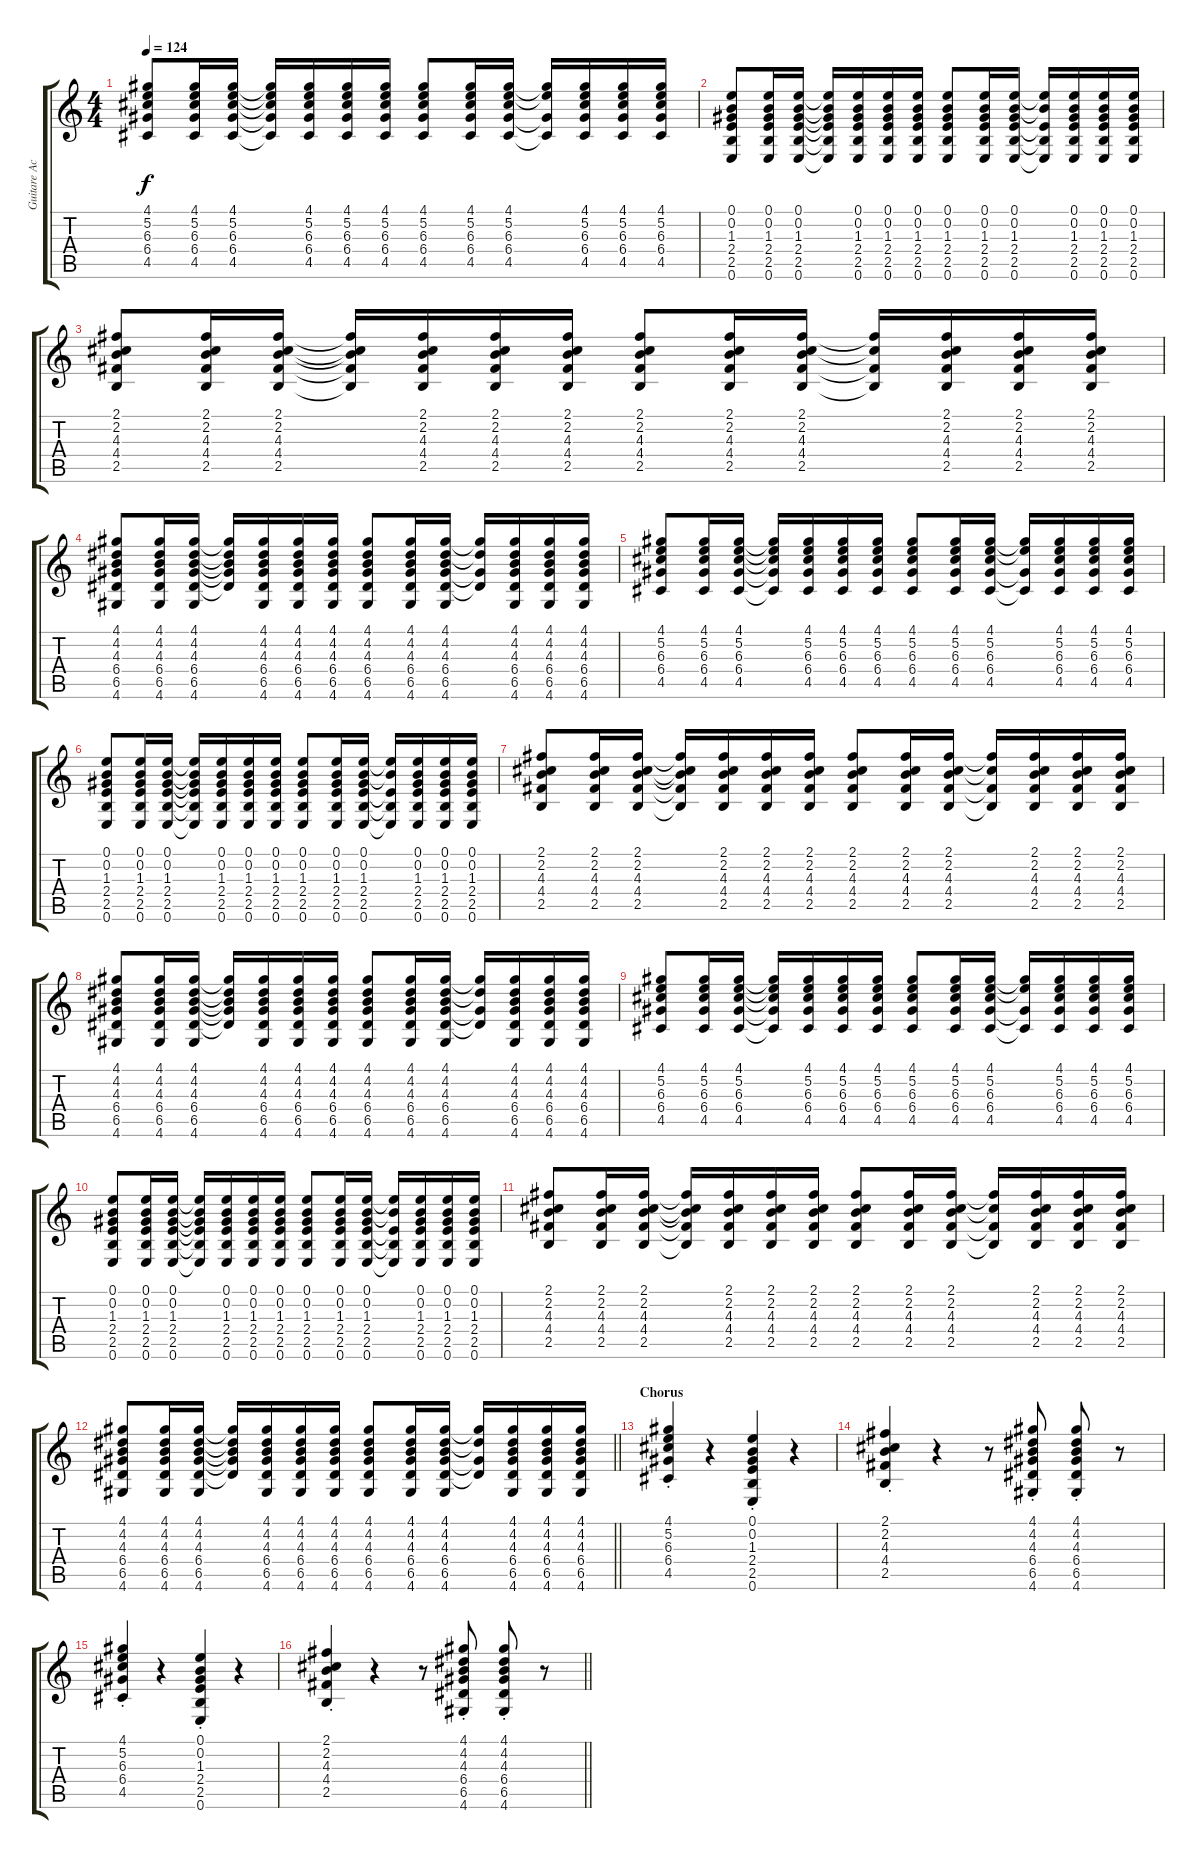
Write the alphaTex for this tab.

\track ("Guitare Acoustique" "Guitare Ac") {instrument acousticguitarsteel}
\staff {score tabs}
\tuning (E4 B3 G3 D3 A2 E2) {hide}
\ts (4 4)
\tempo 124
\clef g2
\ks c
(4.1 5.2 6.3 6.4 4.5).8{dy f} (4.1 5.2 6.3 6.4 4.5).16 (4.1 5.2 6.3 6.4 4.5).16 (4.1{t} 5.2{t} 6.3{t} 6.4{t} 4.5{t}).16 (4.1 5.2 6.3 6.4 4.5).16 (4.1 5.2 6.3 6.4 4.5).16 (4.1 5.2 6.3 6.4 4.5).16 (4.1 5.2 6.3 6.4 4.5).8 (4.1 5.2 6.3 6.4 4.5).16 (4.1 5.2 6.3 6.4 4.5).16 (4.1{t} 5.2{t} 6.4{t} 4.5{t}).16 (4.1 5.2 6.3 6.4 4.5).16 (4.1 5.2 6.3 6.4 4.5).16 (4.1 5.2 6.3 6.4 4.5).16 |
(0.1 0.2 1.3 2.4 2.5 0.6).8 (0.1 0.2 1.3 2.4 2.5 0.6).16 (0.1 0.2 1.3 2.4 2.5 0.6).16 (0.1{t} 0.2{t} 1.3{t} 2.4{t} 2.5{t} 0.6{t}).16 (0.1 0.2 1.3 2.4 2.5 0.6).16 (0.1 0.2 1.3 2.4 2.5 0.6).16 (0.1 0.2 1.3 2.4 2.5 0.6).16 (0.1 0.2 1.3 2.4 2.5 0.6).8 (0.1 0.2 1.3 2.4 2.5 0.6).16 (0.1 0.2 1.3 2.4 2.5 0.6).16 (0.1{t} 0.2{t} 2.4{t} 2.5{t} 0.6{t}).16 (0.1 0.2 1.3 2.4 2.5 0.6).16 (0.1 0.2 1.3 2.4 2.5 0.6).16 (0.1 0.2 1.3 2.4 2.5 0.6).16 |
(2.1 2.2 4.3 4.4 2.5).8 (2.1 2.2 4.3 4.4 2.5).16 (2.1 2.2 4.3 4.4 2.5).16 (2.1{t} 2.2{t} 4.3{t} 4.4{t} 2.5{t}).16 (2.1 2.2 4.3 4.4 2.5).16 (2.1 2.2 4.3 4.4 2.5).16 (2.1 2.2 4.3 4.4 2.5).16 (2.1 2.2 4.3 4.4 2.5).8 (2.1 2.2 4.3 4.4 2.5).16 (2.1 2.2 4.3 4.4 2.5).16 (2.1{t} 2.2{t} 4.4{t} 2.5{t}).16 (2.1 2.2 4.3 4.4 2.5).16 (2.1 2.2 4.3 4.4 2.5).16 (2.1 2.2 4.3 4.4 2.5).16 |
(4.1 4.2 4.3 6.4 6.5 4.6).8 (4.1 4.2 4.3 6.4 6.5 4.6).16 (4.1 4.2 4.3 6.4 6.5 4.6).16 (4.1{t} 4.2{t} 4.3{t} 6.4{t} 6.5{t}).16 (4.1 4.2 4.3 6.4 6.5 4.6).16 (4.1 4.2 4.3 6.4 6.5 4.6).16 (4.1 4.2 4.3 6.4 6.5 4.6).16 (4.1 4.2 4.3 6.4 6.5 4.6).8 (4.1 4.2 4.3 6.4 6.5 4.6).16 (4.1 4.2 4.3 6.4 6.5 4.6).16 (4.1{t} 4.2{t} 6.4{t} 6.5{t}).16 (4.1 4.2 4.3 6.4 6.5 4.6).16 (4.1 4.2 4.3 6.4 6.5 4.6).16 (4.1 4.2 4.3 6.4 6.5 4.6).16 |
(4.1 5.2 6.3 6.4 4.5).8 (4.1 5.2 6.3 6.4 4.5).16 (4.1 5.2 6.3 6.4 4.5).16 (4.1{t} 5.2{t} 6.3{t} 6.4{t} 4.5{t}).16 (4.1 5.2 6.3 6.4 4.5).16 (4.1 5.2 6.3 6.4 4.5).16 (4.1 5.2 6.3 6.4 4.5).16 (4.1 5.2 6.3 6.4 4.5).8 (4.1 5.2 6.3 6.4 4.5).16 (4.1 5.2 6.3 6.4 4.5).16 (4.1{t} 5.2{t} 6.4{t} 4.5{t}).16 (4.1 5.2 6.3 6.4 4.5).16 (4.1 5.2 6.3 6.4 4.5).16 (4.1 5.2 6.3 6.4 4.5).16 |
(0.1 0.2 1.3 2.4 2.5 0.6).8 (0.1 0.2 1.3 2.4 2.5 0.6).16 (0.1 0.2 1.3 2.4 2.5 0.6).16 (0.1{t} 0.2{t} 1.3{t} 2.4{t} 2.5{t} 0.6{t}).16 (0.1 0.2 1.3 2.4 2.5 0.6).16 (0.1 0.2 1.3 2.4 2.5 0.6).16 (0.1 0.2 1.3 2.4 2.5 0.6).16 (0.1 0.2 1.3 2.4 2.5 0.6).8 (0.1 0.2 1.3 2.4 2.5 0.6).16 (0.1 0.2 1.3 2.4 2.5 0.6).16 (0.1{t} 0.2{t} 2.4{t} 2.5{t} 0.6{t}).16 (0.1 0.2 1.3 2.4 2.5 0.6).16 (0.1 0.2 1.3 2.4 2.5 0.6).16 (0.1 0.2 1.3 2.4 2.5 0.6).16 |
(2.1 2.2 4.3 4.4 2.5).8 (2.1 2.2 4.3 4.4 2.5).16 (2.1 2.2 4.3 4.4 2.5).16 (2.1{t} 2.2{t} 4.3{t} 4.4{t} 2.5{t}).16 (2.1 2.2 4.3 4.4 2.5).16 (2.1 2.2 4.3 4.4 2.5).16 (2.1 2.2 4.3 4.4 2.5).16 (2.1 2.2 4.3 4.4 2.5).8 (2.1 2.2 4.3 4.4 2.5).16 (2.1 2.2 4.3 4.4 2.5).16 (2.1{t} 2.2{t} 4.4{t} 2.5{t}).16 (2.1 2.2 4.3 4.4 2.5).16 (2.1 2.2 4.3 4.4 2.5).16 (2.1 2.2 4.3 4.4 2.5).16 |
(4.1 4.2 4.3 6.4 6.5 4.6).8 (4.1 4.2 4.3 6.4 6.5 4.6).16 (4.1 4.2 4.3 6.4 6.5 4.6).16 (4.1{t} 4.2{t} 4.3{t} 6.4{t} 6.5{t}).16 (4.1 4.2 4.3 6.4 6.5 4.6).16 (4.1 4.2 4.3 6.4 6.5 4.6).16 (4.1 4.2 4.3 6.4 6.5 4.6).16 (4.1 4.2 4.3 6.4 6.5 4.6).8 (4.1 4.2 4.3 6.4 6.5 4.6).16 (4.1 4.2 4.3 6.4 6.5 4.6).16 (4.1{t} 4.2{t} 6.4{t} 6.5{t}).16 (4.1 4.2 4.3 6.4 6.5 4.6).16 (4.1 4.2 4.3 6.4 6.5 4.6).16 (4.1 4.2 4.3 6.4 6.5 4.6).16 |
(4.1 5.2 6.3 6.4 4.5).8 (4.1 5.2 6.3 6.4 4.5).16 (4.1 5.2 6.3 6.4 4.5).16 (4.1{t} 5.2{t} 6.3{t} 6.4{t} 4.5{t}).16 (4.1 5.2 6.3 6.4 4.5).16 (4.1 5.2 6.3 6.4 4.5).16 (4.1 5.2 6.3 6.4 4.5).16 (4.1 5.2 6.3 6.4 4.5).8 (4.1 5.2 6.3 6.4 4.5).16 (4.1 5.2 6.3 6.4 4.5).16 (4.1{t} 5.2{t} 6.4{t} 4.5{t}).16 (4.1 5.2 6.3 6.4 4.5).16 (4.1 5.2 6.3 6.4 4.5).16 (4.1 5.2 6.3 6.4 4.5).16 |
(0.1 0.2 1.3 2.4 2.5 0.6).8 (0.1 0.2 1.3 2.4 2.5 0.6).16 (0.1 0.2 1.3 2.4 2.5 0.6).16 (0.1{t} 0.2{t} 1.3{t} 2.4{t} 2.5{t} 0.6{t}).16 (0.1 0.2 1.3 2.4 2.5 0.6).16 (0.1 0.2 1.3 2.4 2.5 0.6).16 (0.1 0.2 1.3 2.4 2.5 0.6).16 (0.1 0.2 1.3 2.4 2.5 0.6).8 (0.1 0.2 1.3 2.4 2.5 0.6).16 (0.1 0.2 1.3 2.4 2.5 0.6).16 (0.1{t} 0.2{t} 2.4{t} 2.5{t} 0.6{t}).16 (0.1 0.2 1.3 2.4 2.5 0.6).16 (0.1 0.2 1.3 2.4 2.5 0.6).16 (0.1 0.2 1.3 2.4 2.5 0.6).16 |
(2.1 2.2 4.3 4.4 2.5).8 (2.1 2.2 4.3 4.4 2.5).16 (2.1 2.2 4.3 4.4 2.5).16 (2.1{t} 2.2{t} 4.3{t} 4.4{t} 2.5{t}).16 (2.1 2.2 4.3 4.4 2.5).16 (2.1 2.2 4.3 4.4 2.5).16 (2.1 2.2 4.3 4.4 2.5).16 (2.1 2.2 4.3 4.4 2.5).8 (2.1 2.2 4.3 4.4 2.5).16 (2.1 2.2 4.3 4.4 2.5).16 (2.1{t} 2.2{t} 4.4{t} 2.5{t}).16 (2.1 2.2 4.3 4.4 2.5).16 (2.1 2.2 4.3 4.4 2.5).16 (2.1 2.2 4.3 4.4 2.5).16 |
\barLineRight lightlight
(4.1 4.2 4.3 6.4 6.5 4.6).8 (4.1 4.2 4.3 6.4 6.5 4.6).16 (4.1 4.2 4.3 6.4 6.5 4.6).16 (4.1{t} 4.2{t} 4.3{t} 6.4{t} 6.5{t}).16 (4.1 4.2 4.3 6.4 6.5 4.6).16 (4.1 4.2 4.3 6.4 6.5 4.6).16 (4.1 4.2 4.3 6.4 6.5 4.6).16 (4.1 4.2 4.3 6.4 6.5 4.6).8 (4.1 4.2 4.3 6.4 6.5 4.6).16 (4.1 4.2 4.3 6.4 6.5 4.6).16 (4.1{t} 4.2{t} 6.4{t} 6.5{t}).16 (4.1 4.2 4.3 6.4 6.5 4.6).16 (4.1 4.2 4.3 6.4 6.5 4.6).16 (4.1 4.2 4.3 6.4 6.5 4.6).16 |
\section ("" "Chorus")
(4.1{st} 5.2{st} 6.3{st} 6.4{st} 4.5{st}).4 r.4 (0.1{st} 0.2{st} 1.3{st} 2.4{st} 2.5{st} 0.6{st}).4 r.4 |
(2.1{st} 2.2{st} 4.3{st} 4.4{st} 2.5{st}).4 r.4 r.8 (4.1{st} 4.2{st} 4.3{st} 6.4{st} 6.5{st} 4.6{st}).8 (4.1{st} 4.2{st} 4.3{st} 6.4{st} 6.5{st} 4.6{st}).8 r.8 |
(4.1{st} 5.2{st} 6.3{st} 6.4{st} 4.5{st}).4 r.4 (0.1{st} 0.2{st} 1.3{st} 2.4{st} 2.5{st} 0.6{st}).4 r.4 |
\barLineRight lightlight
(2.1{st} 2.2{st} 4.3{st} 4.4{st} 2.5{st}).4 r.4 r.8 (4.1{st} 4.2{st} 4.3{st} 6.4{st} 6.5{st} 4.6{st}).8 (4.1{st} 4.2{st} 4.3{st} 6.4{st} 6.5{st} 4.6{st}).8 r.8
